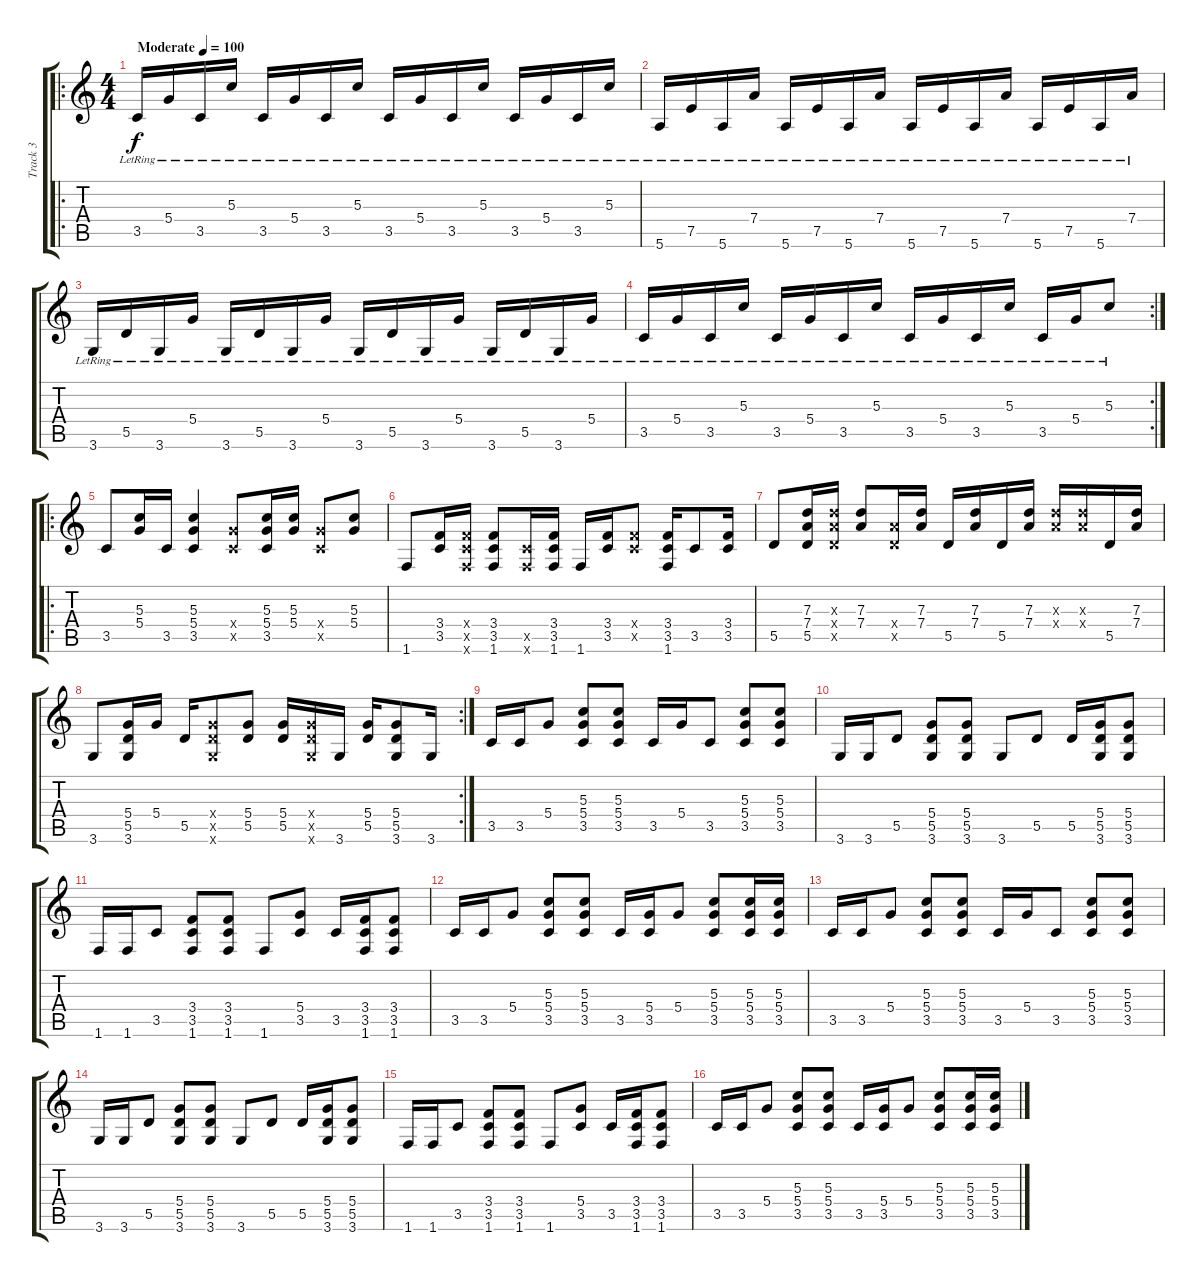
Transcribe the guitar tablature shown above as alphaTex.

\track ("Track 3" "Track 3") {instrument electricguitarjazz}
\staff {score tabs}
\tuning (E4 B3 G3 D3 A2 E2) {hide}
\ro
\ts (4 4)
\tempo (100 "Moderate")
\clef g2
\ks c
3.5{lr}.16{dy f instrument electricguitarjazz} 5.4{lr}.16 3.5{lr}.16 5.3{lr}.16 3.5{lr}.16 5.4{lr}.16 3.5{lr}.16 5.3{lr}.16 3.5{lr}.16 5.4{lr}.16 3.5{lr}.16 5.3{lr}.16 3.5{lr}.16 5.4{lr}.16 3.5{lr}.16 5.3{lr}.16 |
5.6{lr}.16 7.5{lr}.16 5.6{lr}.16 7.4{lr}.16 5.6{lr}.16 7.5{lr}.16 5.6{lr}.16 7.4{lr}.16 5.6{lr}.16 7.5{lr}.16 5.6{lr}.16 7.4{lr}.16 5.6{lr}.16 7.5{lr}.16 5.6{lr}.16 7.4{lr}.16 |
3.6{lr}.16 5.5{lr}.16 3.6{lr}.16 5.4{lr}.16 3.6{lr}.16 5.5{lr}.16 3.6{lr}.16 5.4{lr}.16 3.6{lr}.16 5.5{lr}.16 3.6{lr}.16 5.4{lr}.16 3.6{lr}.16 5.5{lr}.16 3.6{lr}.16 5.4{lr}.16 |
\rc 2
3.5{lr}.16 5.4{lr}.16 3.5{lr}.16 5.3{lr}.16 3.5{lr}.16 5.4{lr}.16 3.5{lr}.16 5.3{lr}.16 3.5{lr}.16 5.4{lr}.16 3.5{lr}.16 5.3{lr}.16 3.5{lr}.16 5.4{lr}.16 5.3{lr}.8 |
\ro
3.5.8 (5.3 5.4).16 3.5.16 (5.3 5.4 3.5).4 (5.4{x} 3.5{x}).8 (5.3 5.4 3.5).16 (5.3 5.4).16 (5.4{x} 3.5{x}).8 (5.3 5.4).8 |
1.6.8 (3.4 3.5).16 (3.4{x} 3.5{x} 1.6{x}).16 (3.4 3.5 1.6).8 (3.5{x} 1.6{x}).16 (3.4 3.5 1.6).16 1.6.16 (3.4 3.5).16 (3.4{x} 3.5{x}).8 (3.4 3.5 1.6).16 3.5.8 (3.4 3.5).16 |
5.5.8 (7.3 7.4 5.5).16 (7.3{x} 7.4{x} 5.5{x}).16 (7.3 7.4).8 (7.4{x} 5.5{x}).16 (7.3 7.4).16 5.5.16 (7.3 7.4).16 5.5.16 (7.3 7.4).16 (7.3{x} 7.4{x}).16 (7.3{x} 7.4{x}).16 5.5.16 (7.3 7.4).16 |
\rc 2
3.6.8 (5.4 5.5 3.6).16 5.4.16 5.5.16 (5.4{x} 5.5{x} 3.6{x}).8 (5.4 5.5).8 (5.4 5.5).16 (5.4{x} 5.5{x} 3.6{x}).16 3.6.16 (5.4 5.5).16 (5.4 5.5 3.6).8 3.6.16 |
3.5.16 3.5.16 5.4.8 (5.3 5.4 3.5).8 (5.3 5.4 3.5).8 3.5.16 5.4.16 3.5.8 (5.3 5.4 3.5).8 (5.3 5.4 3.5).8 |
3.6.16 3.6.16 5.5.8 (5.4 5.5 3.6).8 (5.4 5.5 3.6).8 3.6.8 5.5.8 5.5.16 (5.4 5.5 3.6).16 (5.4 5.5 3.6).8 |
1.6.16 1.6.16 3.5.8 (3.4 3.5 1.6).8 (3.4 3.5 1.6).8 1.6.8 (5.4 3.5).8 3.5.16 (3.4 3.5 1.6).16 (3.4 3.5 1.6).8 |
3.5.16 3.5.16 5.4.8 (5.3 5.4 3.5).8 (5.3 5.4 3.5).8 3.5.16 (5.4 3.5).16 5.4.8 (5.3 5.4 3.5).8 (5.3 5.4 3.5).16 (5.3 5.4 3.5).16 |
3.5.16 3.5.16 5.4.8 (5.3 5.4 3.5).8 (5.3 5.4 3.5).8 3.5.16 5.4.16 3.5.8 (5.3 5.4 3.5).8 (5.3 5.4 3.5).8 |
3.6.16 3.6.16 5.5.8 (5.4 5.5 3.6).8 (5.4 5.5 3.6).8 3.6.8 5.5.8 5.5.16 (5.4 5.5 3.6).16 (5.4 5.5 3.6).8 |
1.6.16 1.6.16 3.5.8 (3.4 3.5 1.6).8 (3.4 3.5 1.6).8 1.6.8 (5.4 3.5).8 3.5.16 (3.4 3.5 1.6).16 (3.4 3.5 1.6).8 |
3.5.16 3.5.16 5.4.8 (5.3 5.4 3.5).8 (5.3 5.4 3.5).8 3.5.16 (5.4 3.5).16 5.4.8 (5.3 5.4 3.5).8 (5.3 5.4 3.5).16 (5.3 5.4 3.5).16
